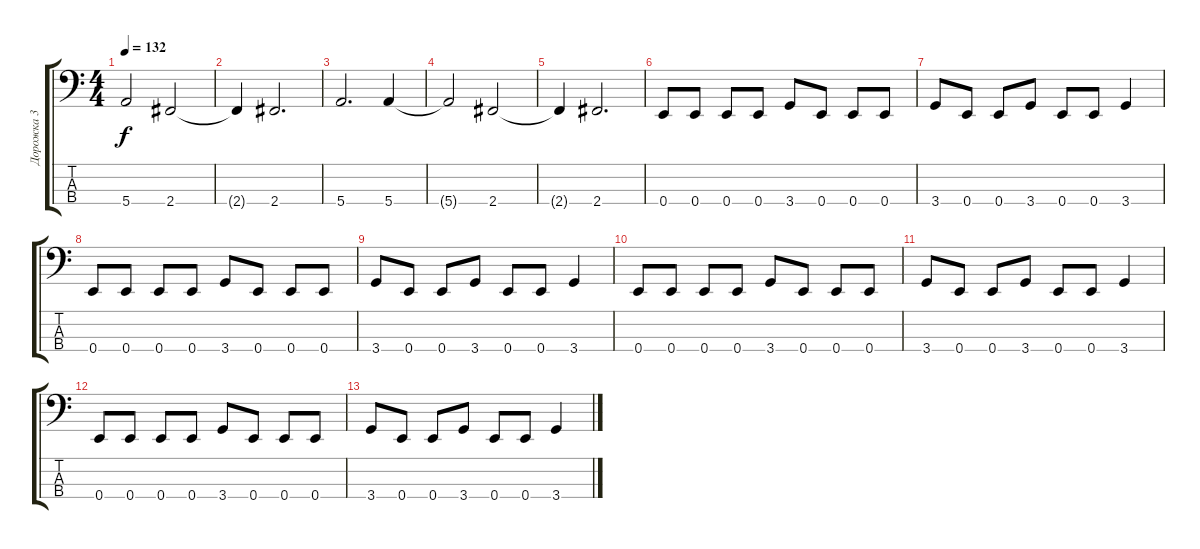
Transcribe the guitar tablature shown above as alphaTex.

\track ("Дорожка 3" "Дорожка 3") {instrument electricbassfinger}
\staff {score tabs}
\tuning (G2 D2 A1 E1) {hide}
\ts (4 4)
\tempo 132
\clef f4
\ks c
5.4{t}.2{dy f} 2.4.2 |
2.4{t}.4 2.4.2{d} |
5.4.2{d} 5.4.4 |
5.4{t}.2 2.4.2 |
2.4{t}.4 2.4.2{d} |
0.4.8 0.4.8 0.4.8 0.4.8 3.4.8 0.4.8 0.4.8 0.4.8 |
3.4.8 0.4.8 0.4.8 3.4.8 0.4.8 0.4.8 3.4.4 |
0.4.8 0.4.8 0.4.8 0.4.8 3.4.8 0.4.8 0.4.8 0.4.8 |
3.4.8 0.4.8 0.4.8 3.4.8 0.4.8 0.4.8 3.4.4 |
0.4.8 0.4.8 0.4.8 0.4.8 3.4.8 0.4.8 0.4.8 0.4.8 |
3.4.8 0.4.8 0.4.8 3.4.8 0.4.8 0.4.8 3.4.4 |
0.4.8 0.4.8 0.4.8 0.4.8 3.4.8 0.4.8 0.4.8 0.4.8 |
3.4.8 0.4.8 0.4.8 3.4.8 0.4.8 0.4.8 3.4.4
